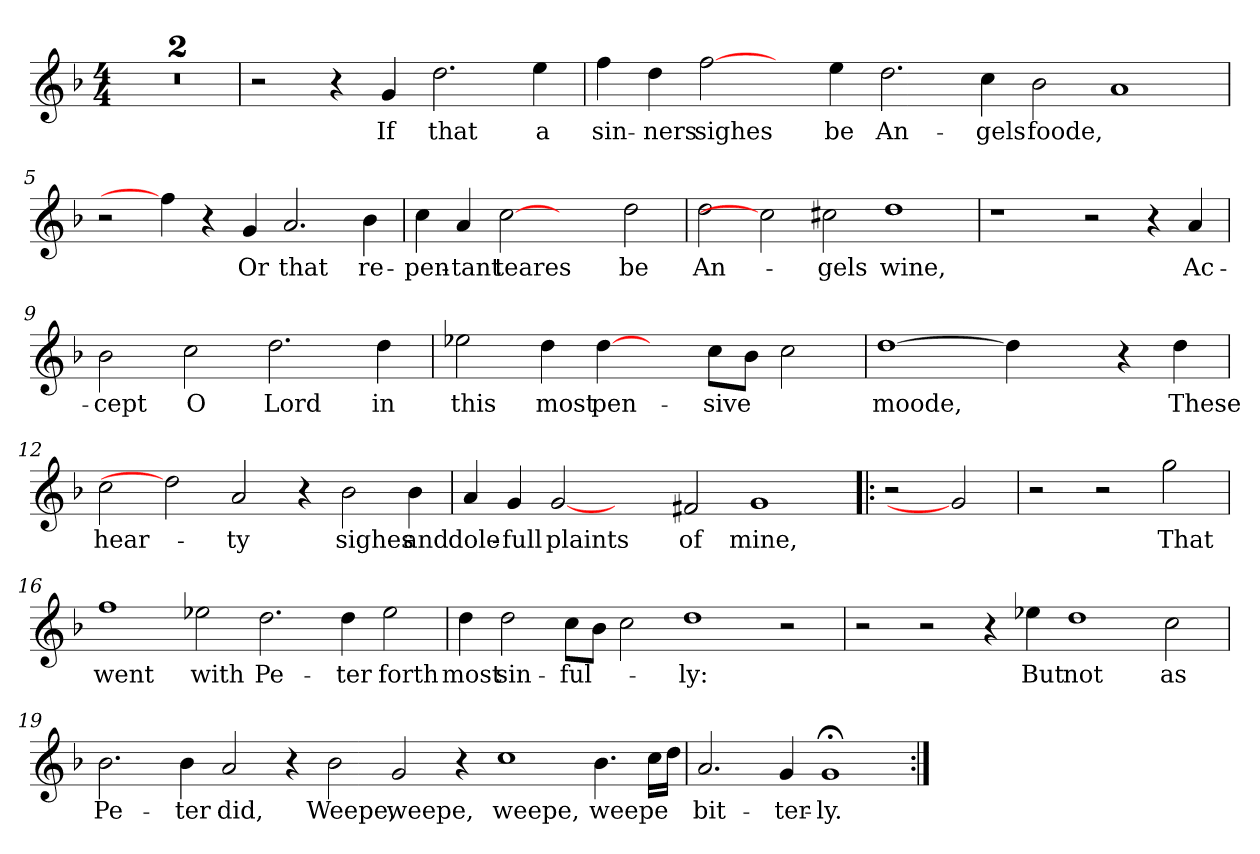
**kern	**text
*part1	*part1
*staff1	*staff1
*clefG2	*
*k[b-]	*
*M4/4	*
=1	=1
1r	.
=2	=2
1r	.
=3	=3
2r	.
4r	.
!	!LO:LY:b
4g/	If
!	!LO:LY:b
2.dd\	that
!	!LO:LY:b
4ee\	a
=4	=4
!	!LO:LY:b
4ff\	sin-
!	!LO:LY:b
4dd\	-ners
!	!LO:LY:b
[2ff\	sighes
4ryy	.
!	!LO:LY:b
4ee\	be
!	!LO:LY:b
2.dd\	An-
!	!LO:LY:b
4cc\	-gels
!	!LO:LY:b
2b-\	foode,
1a	.
=5	=5
2r	.
4ff\]	.
4r	.
!	!LO:LY:b
4g/	Or
!	!LO:LY:b
2.a/	that
!	!LO:LY:b
4b-\	re-
!!LO:LB:g=z
=6	=6
!	!LO:LY:b
4cc\	-pen-
!	!LO:LY:b
4a/	-tant
!	!LO:LY:b
[2cc	teares
2ryy	.
!	!LO:LY:b
2dd\	be
=7	=7
!	!LO:LY:b
2dd\	An-
2cc]	.
!	!LO:LY:b
2cc#X\	-gels
!	!LO:LY:b
1dd	wine,
=8	=8
1r	.
2r	.
4r	.
!	!LO:LY:b
4a/	Ac-
=9	=9
!	!LO:LY:b
2b-\	-cept
!	!LO:LY:b
2cc\	O
!	!LO:LY:b
2.dd\	Lord
!	!LO:LY:b
4dd\	in
=10	=10
!	!LO:LY:b
2ee-X\	this
!	!LO:LY:b
4dd\	most
!	!LO:LY:b
[4dd\	pen-
4ryy	.
!	!LO:LY:b
8cc\L	-sive
8b-\J	.
2cc\	.
!!LO:LB:g=z
=11	=11
!	!LO:LY:b
[1dd	moode,
4dd\]	.
4ryy	.
4r	.
!	!LO:LY:b
4dd\	These
=12	=12
!	!LO:LY:b
2cc\	hear-
2dd]	.
!	!LO:LY:b
2a/	-ty
4r	.
!	!LO:LY:b
2b-\	sighes
!	!LO:LY:b
4b-\	and
=13	=13
!	!LO:LY:b
4a/	dole-
!	!LO:LY:b
4g/	-full
!	!LO:LY:b
[2g	plaints
2ryy	.
!	!LO:LY:b
2f#X/	of
!	!LO:LY:b
1g	mine,
=14!|:	=14!|:
2r	.
2g]	.
=15	=15
2r	.
2r	.
!	!LO:LY:b
2gg\	That
!!LO:LB:g=z
=16	=16
!	!LO:LY:b
1ff	went
!	!LO:LY:b
2ee-X\	with
!	!LO:LY:b
2.dd\	Pe-
!	!LO:LY:b
4dd\	-ter
!	!LO:LY:b
2ee-\	forth
=17	=17
!	!LO:LY:b
4dd\	most
!	!LO:LY:b
2dd\	sin-
!	!LO:LY:b
8cc\L	-ful-
8b-\J	.
2cc\	.
!	!LO:LY:b
1dd	-ly:
2r	.
=18	=18
2r	.
2r	.
4r	.
!	!LO:LY:b
4ee-X\	But
!	!LO:LY:b
1dd	not
!	!LO:LY:b
2cc\	as
!!LO:LB:g=z
=19	=19
!	!LO:LY:b
2.b-\	Pe-
!	!LO:LY:b
4b-\	-ter
!	!LO:LY:b
2a/	did,
4r	.
!	!LO:LY:b
2b-\	Weepe,
!	!LO:LY:b
2g/	weepe,
4r	.
!	!LO:LY:b
1cc	weepe,
!	!LO:LY:b
4.b-\	weepe
16cc\LL	.
16dd\JJ	.
=20	=20
!	!LO:LY:b
2.a/	bit-
!	!LO:LY:b
4g/	-ter-
!	!LO:LY:b
1g;<	-ly.
=:|!	=:|!
*-	*-
